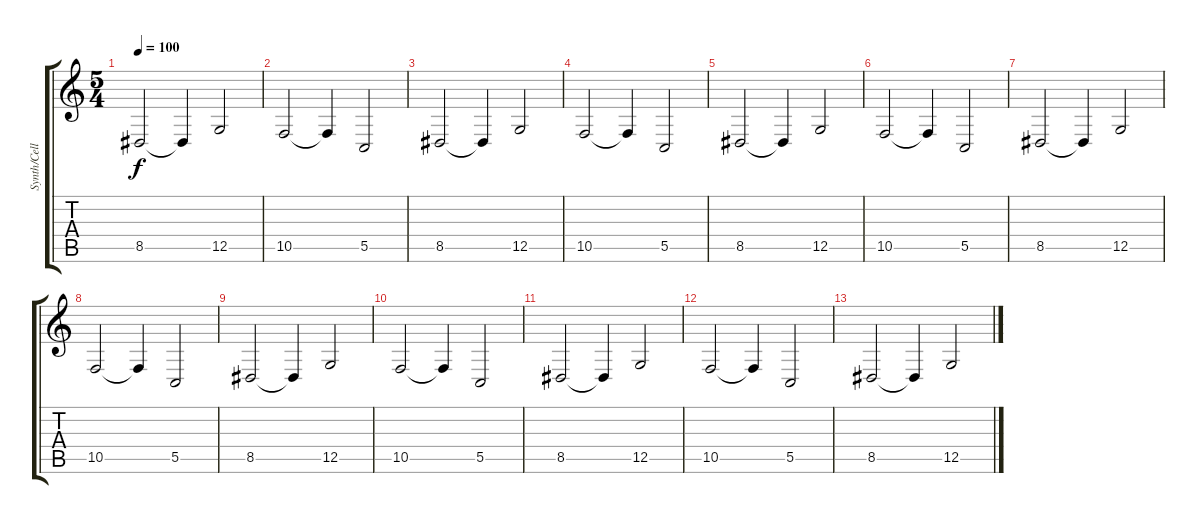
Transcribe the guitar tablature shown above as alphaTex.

\track ("Synth/Cello 2" "Synth/Cell") {instrument stringensemble2}
\staff {score tabs}
\tuning (D4 A3 F3 C3 G2 D2) {hide}
\ts (5 4)
\tempo 100
\clef g2
\ks c
8.5.2{dy f} 8.5{t}.4 12.5.2 |
10.5.2 10.5{t}.4 5.5.2 |
8.5.2 8.5{t}.4 12.5.2 |
10.5.2 10.5{t}.4 5.5.2 |
8.5.2 8.5{t}.4 12.5.2 |
10.5.2 10.5{t}.4 5.5.2 |
8.5.2 8.5{t}.4 12.5.2 |
10.5.2 10.5{t}.4 5.5.2 |
8.5.2 8.5{t}.4 12.5.2 |
10.5.2 10.5{t}.4 5.5.2 |
8.5.2 8.5{t}.4 12.5.2 |
10.5.2 10.5{t}.4 5.5.2 |
8.5.2 8.5{t}.4 12.5.2
